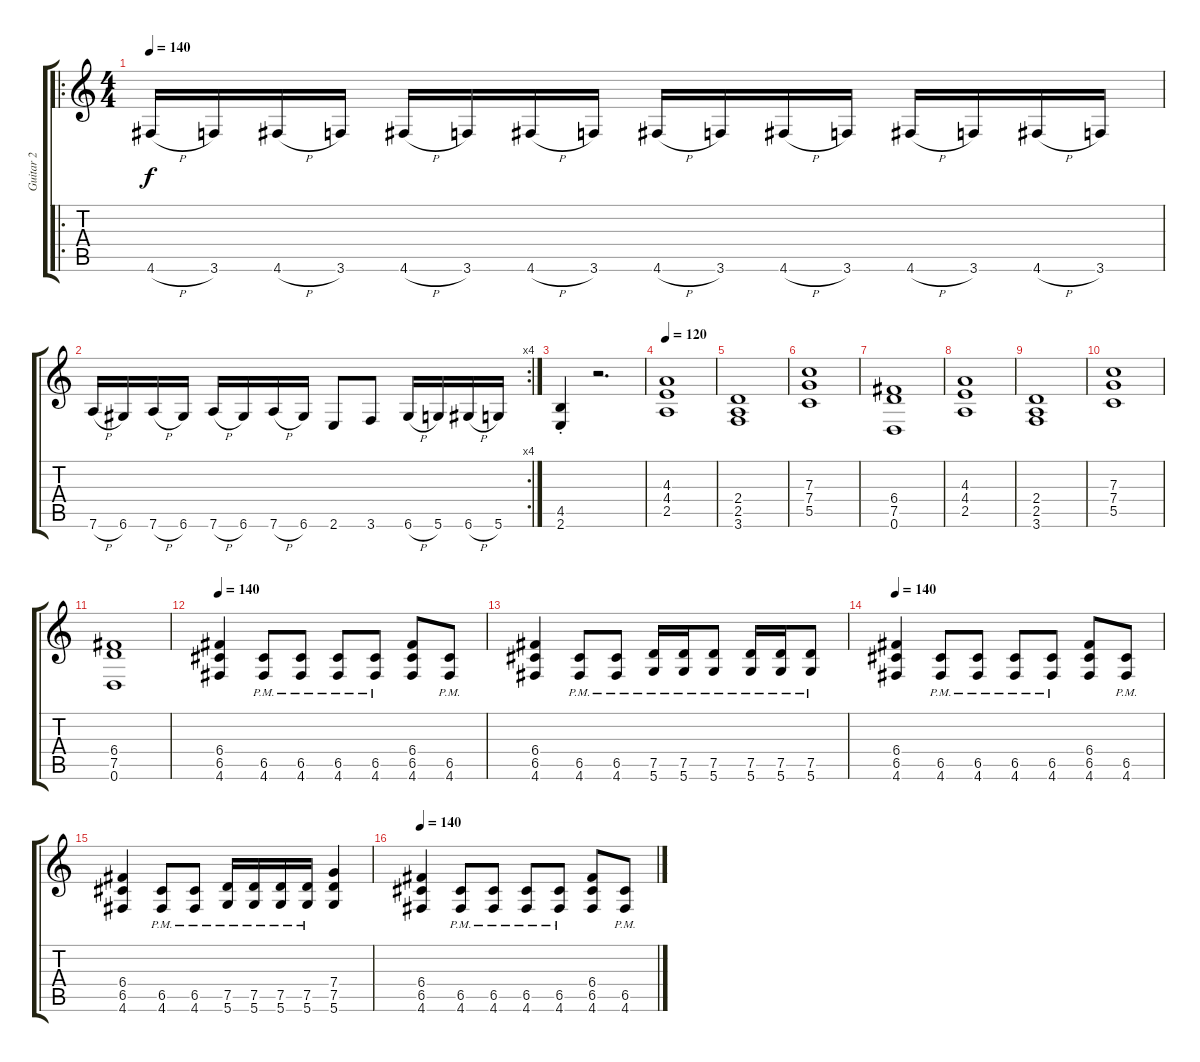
\track ("Guitar 2" "Guitar 2") {instrument distortionguitar}
\staff {score tabs}
\tuning (D4 A3 F3 C3 G2 D2) {hide}
\ro
\ts (4 4)
\tempo 140
\clef g2
\ks c
4.6{h}.16{dy f} 3.6.16 4.6{h}.16 3.6.16 4.6{h}.16 3.6.16 4.6{h}.16 3.6.16 4.6{h}.16 3.6.16 4.6{h}.16 3.6.16 4.6{h}.16 3.6.16 4.6{h}.16 3.6.16 |
\rc 4
7.6{h}.16 6.6.16 7.6{h}.16 6.6.16 7.6{h}.16 6.6.16 7.6{h}.16 6.6.16 2.6.8 3.6.8 6.6{h}.16 5.6.16 6.6{h}.16 5.6.16 |
(4.5{st} 2.6{st}).4 r.2{d} |
\tempo 120
(4.3 4.4 2.5).1 |
(2.4 2.5 3.6).1 |
(7.3 7.4 5.5).1 |
(6.4 7.5 0.6).1 |
(4.3 4.4 2.5).1 |
(2.4 2.5 3.6).1 |
(7.3 7.4 5.5).1 |
(6.4 7.5 0.6).1 |
\tempo 140
(6.4 6.5 4.6).4 (6.5{pm} 4.6{pm}).8 (6.5{pm} 4.6{pm}).8 (6.5{pm} 4.6{pm}).8 (6.5{pm} 4.6{pm}).8 (6.4 6.5 4.6).8 (6.5{pm} 4.6{pm}).8 |
(6.4 6.5 4.6).4 (6.5{pm} 4.6{pm}).8 (6.5{pm} 4.6{pm}).8 (7.5{pm} 5.6{pm}).16 (7.5{pm} 5.6{pm}).16 (7.5{pm} 5.6{pm}).8 (7.5{pm} 5.6{pm}).16 (7.5{pm} 5.6{pm}).16 (7.5{pm} 5.6{pm}).8 |
\tempo 140
(6.4 6.5 4.6).4 (6.5{pm} 4.6{pm}).8 (6.5{pm} 4.6{pm}).8 (6.5{pm} 4.6{pm}).8 (6.5{pm} 4.6{pm}).8 (6.4 6.5 4.6).8 (6.5{pm} 4.6{pm}).8 |
(6.4 6.5 4.6).4 (6.5{pm} 4.6{pm}).8 (6.5{pm} 4.6{pm}).8 (7.5{pm} 5.6{pm}).16 (7.5{pm} 5.6{pm}).16 (7.5{pm} 5.6{pm}).16 (7.5{pm} 5.6{pm}).16 (7.4 7.5 5.6).4 |
\tempo 140
(6.4 6.5 4.6).4 (6.5{pm} 4.6{pm}).8 (6.5{pm} 4.6{pm}).8 (6.5{pm} 4.6{pm}).8 (6.5{pm} 4.6{pm}).8 (6.4 6.5 4.6).8 (6.5{pm} 4.6{pm}).8
